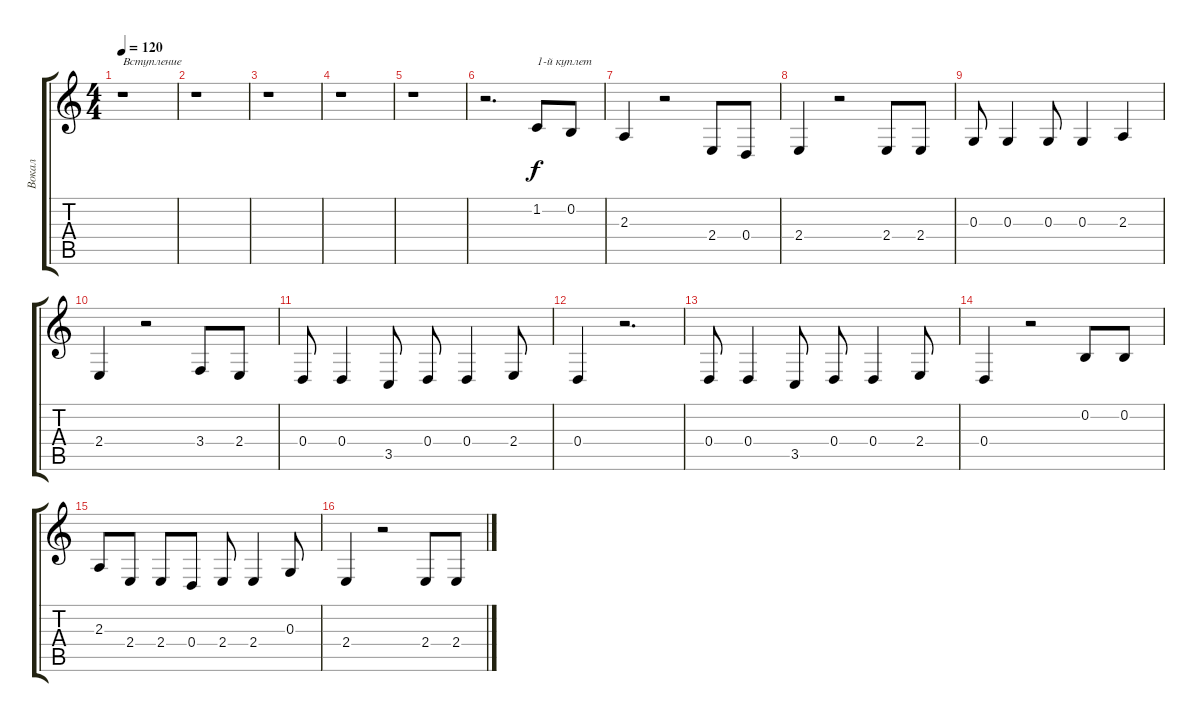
\track ("Вокал" "Вокал") {instrument oboe}
\staff {score tabs}
\tuning (E4 B3 G3 D3 A2 E2) {hide}
\ts (4 4)
\tempo 120
\clef g2
\ks c
r.1{txt "Вступление" dy f instrument oboe} |
r.1 |
r.1 |
r.1 |
r.1 |
r.2{d} 1.2.8{txt "1-й куплет"} 0.2.8 |
2.3.4 r.2 2.4.8 0.4.8 |
2.4.4 r.2 2.4.8 2.4.8 |
0.3.8 0.3.4 0.3.8 0.3.4 2.3.4 |
2.4.4 r.2 3.4.8 2.4.8 |
0.4.8 0.4.4 3.5.8 0.4.8 0.4.4 2.4.8 |
0.4.4 r.2{d} |
0.4.8 0.4.4 3.5.8 0.4.8 0.4.4 2.4.8 |
0.4.4 r.2 0.2.8 0.2.8 |
2.3.8 2.4.8 2.4.8 0.4.8 2.4.8 2.4.4 0.3.8 |
2.4.4 r.2 2.4.8 2.4.8
